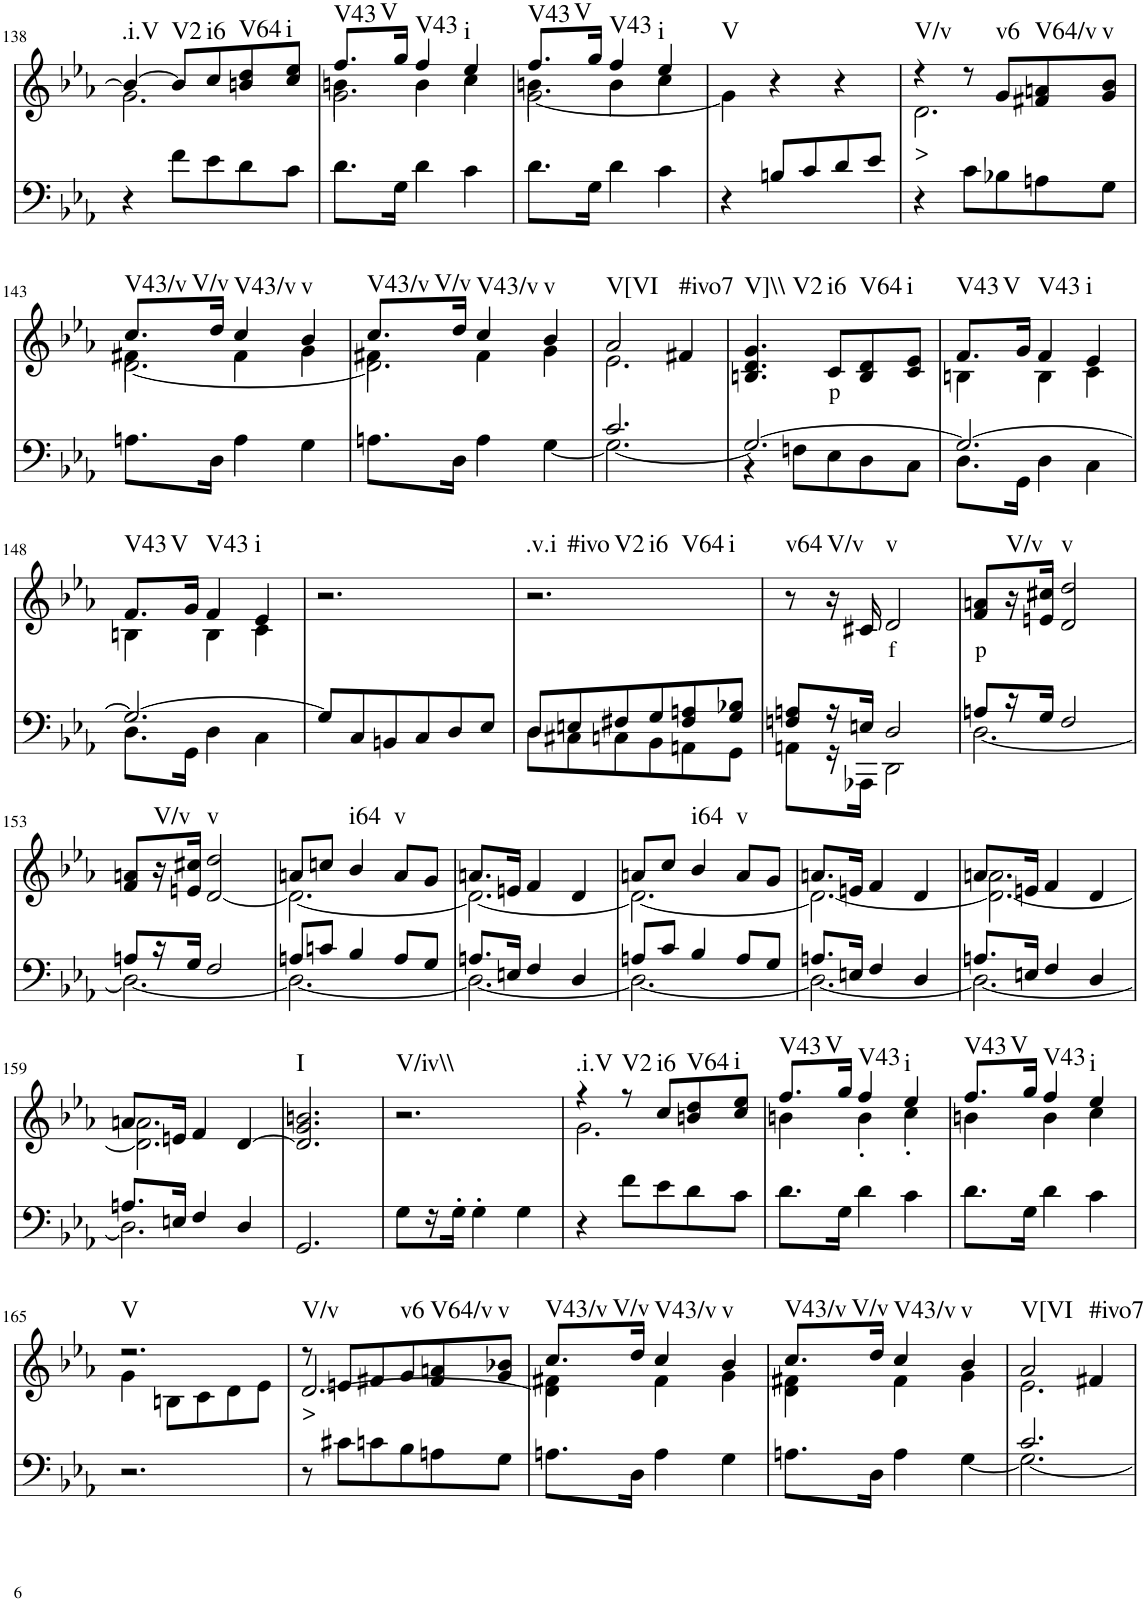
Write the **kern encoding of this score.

**kern	**kern	**text	**harte
*part2	*part1	*part1	*part1
*staff2	*staff1	*staff1	*
*I"Piano	*I"Piano	*	*
*I'Pno	*I'Pno	*	*
!!LO:PB:g=z
*clefF4	*clefG2	*	*
*k[b-e-a-]	*k[b-e-a-]	*	*
*M3/4	*M3/4	*	*
=138	=138	=138	=138
*	*^	*	*
!	!	!	!	!LO:H:kt=.i.V
4r	4b/_	2.g\	.	N
!	!	!	!	!LO:H:kt=V2
8f\L	8b/L]	.	.	N
!	!	!	!	!LO:H:kt=i6
8e-\	8cc/	.	.	N
!	!	!	!	!LO:H:kt=V64
8d\	8bn/ 8dd/	.	.	N
!	!	!	!	!LO:H:kt=i
8c\J	8cc/ 8ee-/J	.	.	N
=139	=139	=139	=139	=139
*	*	*^	*	*
!	!	!	!	!	!LO:H:n=1:kt=V43
!	!	!	!	!	!LO:H:n=2:kt=V
8.d\L	8.ff/L	4bn\	2.g\	.	N N
16G\Jk	16gg/Jk	.	.	.	.
!	!	!	!	!	!LO:H:kt=V43
4d\	4ff/	4b\	.	.	N
!	!	!	!	!	!LO:H:kt=i
4c\	4ee-/	4cc\	.	.	N
=140	=140	=140	=140	=140	=140
!	!	!	!	!	!LO:H:n=1:kt=V43
!	!	!	!	!	!LO:H:n=2:kt=V
8.d\L	8.ff/L	4bn\	[2.g\	.	N N
16G\Jk	16gg/Jk	.	.	.	.
!	!	!	!	!	!LO:H:kt=V43
4d\	4ff/	4b\	.	.	N
!	!	!	!	!	!LO:H:kt=i
4c\	4ee-/	4cc\	.	.	N
*	*	*v	*v	*	*
=141	=141	=141	=141	=141
!	!	!	!	!LO:H:kt=V
*	*v	*v	*	*
4r	4g\]	.	N
8Bn/L	4r	.	.
8c/	.	.	.
8d/	4r	.	.
8e-/J	.	.	.
=142	=142	=142	=142
*	*^	*	*
!	!	!	!LO:LY:b	!LO:H:kt=V/v
4r	4r	2.d\	>	N
8c\L	8r	.	.	.
!	!	!	!	!LO:H:kt=v6
8B-X\	8g/L	.	.	N
!	!	!	!	!LO:H:kt=V64/v
8An\	8f#X/ 8an/	.	.	N
!	!	!	!	!LO:H:kt=v
8G\J	8g/ 8b-/J	.	.	N
!!LO:LB:g=z
=143	=143	=143	=143	=143
*	*	*^	*	*
!	!	!	!	!	!LO:H:n=1:kt=V43/v
!	!	!	!	!	!LO:H:n=2:kt=V/v
8.An\L	8.cc/L	4f#X\	[2.d\	.	N N
16D\Jk	16dd/Jk	.	.	.	.
!	!	!	!	!	!LO:H:kt=V43/v
4A\	4cc/	4f#\	.	.	N
!	!	!	!	!	!LO:H:kt=v
4G\	4b-/	4g\	.	.	N
=144	=144	=144	=144	=144	=144
!	!	!	!	!	!LO:H:n=1:kt=V43/v
!	!	!	!	!	!LO:H:n=2:kt=V/v
8.An\L	8.cc/L	4f#X\	2.d\]	.	N N
16D\Jk	16dd/Jk	.	.	.	.
!	!	!	!	!	!LO:H:kt=V43/v
4A\	4cc/	4f#\	.	.	N
!	!	!	!	!	!LO:H:kt=v
[4G\	4b-/	4g\	.	.	N
*	*	*v	*v	*	*
=145	=145	=145	=145	=145
*^	*	*	*	*
!	!	!	!	!	!LO:H:kt=V[VI
2.c/	2.G\_	2a-/	2.e-\	.	N
!	!	!	!	!	!LO:H:kt=#ivo7
.	.	4f#X/	.	.	N
*	*	*v	*v	*	*
=146	=146	=146	=146	=146
!	!	!	!	!LO:H:n=1:kt=V]\\
!	!	!	!	!LO:H:n=2:kt=V2
2.G/_	4r	4.Bn/ 4.d/ 4.g/	.	N N
.	8Fn\L	.	.	.
!	!	!	!LO:LY:b	!LO:H:kt=i6
.	8E-\	8c/L	p	N
!	!	!	!	!LO:H:kt=V64
.	8D\	8B/ 8d/	.	N
!	!	!	!	!LO:H:kt=i
.	8C\J	8c/ 8e-/J	.	N
=147	=147	=147	=147	=147
*	*	*^	*	*
!	!	!	!	!	!LO:H:n=1:kt=V43
!	!	!	!	!	!LO:H:n=2:kt=V
2.G/_	8.D\L	8.f/L	4Bn\	.	N N
.	16GG\Jk	16g/Jk	.	.	.
!	!	!	!	!	!LO:H:kt=V43
.	4D\	4f/	4B\	.	N
!	!	!	!	!	!LO:H:kt=i
.	4C\	4e-/	4c\	.	N
!!LO:LB:g=z	!!
=148	=148	=148	=148	=148	=148
!	!	!	!	!	!LO:H:n=1:kt=V43
!	!	!	!	!	!LO:H:n=2:kt=V
2.G/_	8.D\L	8.f/L	4Bn\	.	N N
.	16GG\Jk	16g/Jk	.	.	.
!	!	!	!	!	!LO:H:kt=V43
.	4D\	4f/	4B\	.	N
!	!	!	!	!	!LO:H:kt=i
.	4C\	4e-/	4c\	.	N
*v	*v	*	*	*	*
*	*v	*v	*	*
=149	=149	=149	=149
8G/L]	2.r	.	.
8C/	.	.	.
8BBn/	.	.	.
8C/	.	.	.
8D/	.	.	.
8E-/J	.	.	.
=150	=150	=150	=150
*^	*	*	*
!	!	!	!	!LO:H:n=1:kt=.v.i
!	!	!	!	!LO:H:n=2:kt=#ivo
!	!	!	!	!LO:H:n=3:kt=V2
!	!	!	!	!LO:H:n=4:kt=i6
!	!	!	!	!LO:H:n=5:kt=V64
!	!	!	!	!LO:H:n=6:kt=i
8D/L	8D\L	2.r	.	N N N N N N
8En/	8C#X\	.	.	.
8F#X/	8Cn\	.	.	.
8G/	8BB-\	.	.	.
8F#/ 8An/	8AAn\	.	.	.
8G/ 8B-X/J	8GG\J	.	.	.
=151	=151	=151	=151	=151
!	!	!	!	!LO:H:kt=v64
8Fn/ 8An/L	8AAn\L	8r	.	N
!	!	!	!	!LO:H:kt=V/v
16r	16r	16r	.	N
16En/JJ	16AAA-X\JJ	16c#X/	.	.
!	!	!	!LO:LY:b	!LO:H:kt=v
2D/	2DD\	2d/	f	N
=152	=152	=152	=152	=152
!	!	!	!LO:LY:b	!
8An/L	[2.D\	8f/ 8an/L	p	.
!	!	!	!	!LO:H:kt=V/v
16r	.	16r	.	N
16G/JJ	.	16en/ 16cc#X/JJ	.	.
!	!	!	!	!LO:H:kt=v
2F/	.	2d/ 2dd/	.	N
!!LO:LB:g=z
=153	=153	=153	=153	=153
8An/L	2.D\_	8f/ 8an/L	.	.
!	!	!	!	!LO:H:kt=V/v
16r	.	16r	.	N
16G/JJ	.	16en/ 16cc#X/JJ	.	.
!	!	!	!	!LO:H:kt=v
2F/	.	[2d/ 2dd/	.	N
=154	=154	=154	=154	=154
*	*	*^	*	*
8An/L	2.D\_	8an/L	2.d\_	.	.
8cn/J	.	8ccn/J	.	.	.
!	!	!	!	!	!LO:H:kt=i64
4B-/	.	4b-/	.	.	N
!	!	!	!	!	!LO:H:kt=v
8A/L	.	8a/L	.	.	N
8G/J	.	8g/J	.	.	.
=155	=155	=155	=155	=155	=155
8.An/L	2.D\_	8.an/L	2.d\_	.	.
16En/Jk	.	16en/Jk	.	.	.
4F/	.	4f/	.	.	.
4D/	.	4d/	.	.	.
=156	=156	=156	=156	=156	=156
8An/L	2.D\_	8an/L	2.d\_	.	.
8c/J	.	8cc/J	.	.	.
!	!	!	!	!	!LO:H:kt=i64
4B-/	.	4b-/	.	.	N
!	!	!	!	!	!LO:H:kt=v
8A/L	.	8a/L	.	.	N
8G/J	.	8g/J	.	.	.
=157	=157	=157	=157	=157	=157
8.An/L	2.D\_	8.an/L	2.d\_	.	.
16En/Jk	.	16en/Jk	.	.	.
4F/	.	4f/	.	.	.
4D/	.	4d/	.	.	.
=158	=158	=158	=158	=158	=158
8.An/L	2.D\_	2.d\_ 2.an\	8.a/L	.	.
16En/Jk	.	.	16en/Jk	.	.
4F/	.	.	4f/	.	.
4D/	.	.	4d/	.	.
!!LO:LB:g=z	!!
=159	=159	=159	=159	=159	=159
8.An/L	2.D\]	2.d\] 2.an\	8.a/L	.	.
16En/Jk	.	.	16en/Jk	.	.
4F/	.	.	4f/	.	.
4D/	.	.	[4d/	.	.
*v	*v	*	*	*	*
=160	=160	=160	=160	=160
!	!	!	!	!LO:H:kt=I
*	*v	*v	*	*
2.GG/	2.d/] 2.g/ 2.bn/	.	N
=161	=161	=161	=161
!	!	!	!LO:H:kt=V/iv\\
8G\L	2.r	.	N
16r	.	.	.
16G'\JJ	.	.	.
4G'\	.	.	.
4G\	.	.	.
=162	=162	=162	=162
*	*^	*	*
!	!	!	!	!LO:H:kt=.i.V
4r	4r	2.g\	.	N
!	!	!	!	!LO:H:kt=V2
8f\L	8r	.	.	N
!	!	!	!	!LO:H:kt=i6
8e-\	8cc/L	.	.	N
!	!	!	!	!LO:H:kt=V64
8d\	8bn/ 8dd/	.	.	N
!	!	!	!	!LO:H:kt=i
8c\J	8cc/ 8ee-/J	.	.	N
=163	=163	=163	=163	=163
!	!	!	!	!LO:H:n=1:kt=V43
!	!	!	!	!LO:H:n=2:kt=V
8.d\L	8.ff/L	4bn\	.	N N
16G\Jk	16gg/Jk	.	.	.
!	!	!	!	!LO:H:kt=V43
4d\	4ff/	4b'\	.	N
!	!	!	!	!LO:H:kt=i
4c\	4ee-/	4cc'\	.	N
=164	=164	=164	=164	=164
!	!	!	!	!LO:H:n=1:kt=V43
!	!	!	!	!LO:H:n=2:kt=V
8.d\L	8.ff/L	4bn\	.	N N
16G\Jk	16gg/Jk	.	.	.
!	!	!	!	!LO:H:kt=V43
4d\	4ff/	4b\	.	N
!	!	!	!	!LO:H:kt=i
4c\	4ee-/	4cc\	.	N
!!LO:LB:g=z	!!
=165	=165	=165	=165	=165
!	!	!	!	!LO:H:kt=V
2.r	2.r	4g\	.	N
.	.	8Bn\L	.	.
.	.	8c\	.	.
.	.	8d\	.	.
.	.	8e-\J	.	.
=166	=166	=166	=166	=166
!	!	!	!LO:LY:b	!LO:H:kt=V/v
8r	8r	[2.d/	>	N
8c#X\L	8en/L	.	.	.
8cn\	8f#X/	.	.	.
!	!	!	!	!LO:H:kt=v6
8B-\	8g/	.	.	N
!	!	!	!	!LO:H:kt=V64/v
8An\	8f#/ 8an/	.	.	N
!	!	!	!	!LO:H:kt=v
8G\J	8g/ 8b-X/J	.	.	N
=167	=167	=167	=167	=167
!	!	!	!	!LO:H:n=1:kt=V43/v
!	!	!	!	!LO:H:n=2:kt=V/v
8.An\L	8.cc/L	4d\] 4f#X\	.	N N
16D\Jk	16dd/Jk	.	.	.
!	!	!	!	!LO:H:kt=V43/v
4A\	4cc/	4f#\	.	N
!	!	!	!	!LO:H:kt=v
4G\	4b-/	4g\	.	N
=168	=168	=168	=168	=168
!	!	!	!	!LO:H:n=1:kt=V43/v
!	!	!	!	!LO:H:n=2:kt=V/v
8.An\L	8.cc/L	4d\ 4f#X\	.	N N
16D\Jk	16dd/Jk	.	.	.
!	!	!	!	!LO:H:kt=V43/v
4A\	4cc/	4f#\	.	N
!	!	!	!	!LO:H:kt=v
[4G\	4b-/	4g\	.	N
=169	=169	=169	=169	=169
*^	*	*	*	*
!	!	!	!	!	!LO:H:kt=V[VI
2.c/	2.G\_	2a-/	2.e-\	.	N
!	!	!	!	!	!LO:H:kt=#ivo7
.	.	4f#X/	.	.	N
*v	*v	*	*	*	*
*	*v	*v	*	*
=	=	=	=
*-	*-	*-	*-
